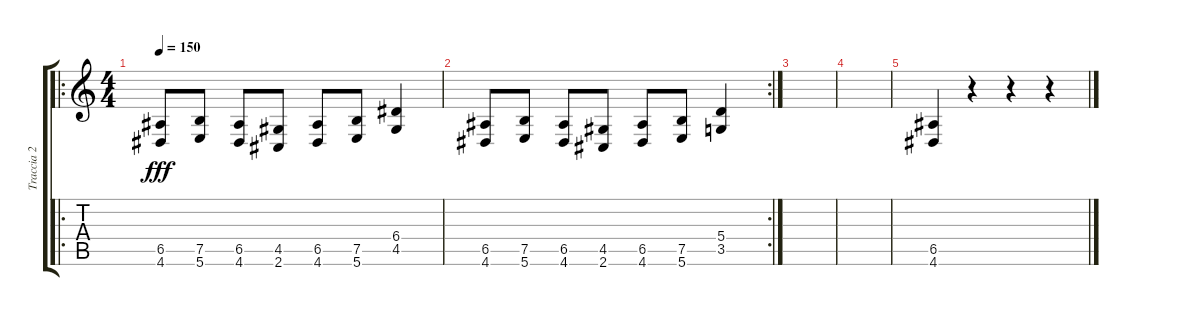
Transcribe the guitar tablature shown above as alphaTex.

\track ("Traccia 2" "Traccia 2") {instrument overdrivenguitar}
\staff {score tabs}
\tuning (B3 Gb3 D3 A2 E2 B1) {hide}
\ro
\ts (4 4)
\tempo 150
\clef g2
\ks c
(6.5 4.6).8{dy fff} (7.5 5.6).8 (6.5 4.6).8 (4.5 2.6).8 (6.5 4.6).8 (7.5 5.6).8 (6.4 4.5).4 |
\rc 2
(6.5 4.6).8 (7.5 5.6).8 (6.5 4.6).8 (4.5 2.6).8 (6.5 4.6).8 (7.5 5.6).8 (5.4 3.5).4 |
|
|
(6.5 4.6).4 r.4 r.4 r.4
